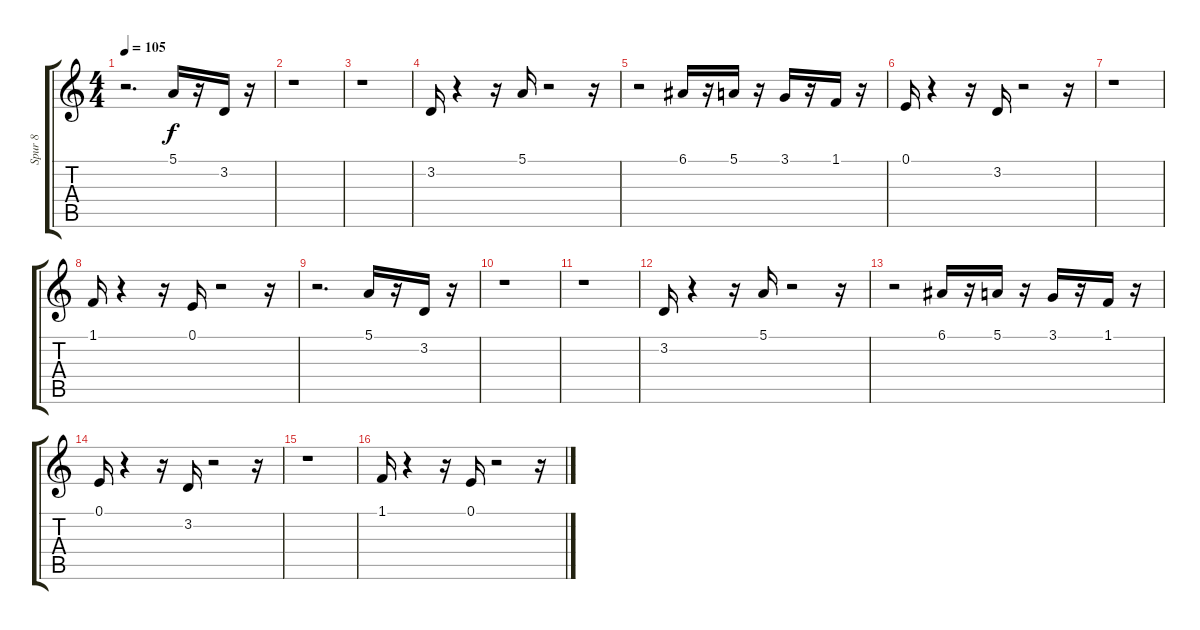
\track ("Spur 8" "Spur 8") {instrument blownbottle}
\staff {score tabs}
\tuning (E4 B3 G3 D3 A2 E2) {hide}
\ts (4 4)
\tempo 105
\clef g2
\ks c
r.2{d dy f} 5.1.16 r.16 3.2.16 r.16 |
r.1 |
r.1 |
3.2.16 r.4 r.16 5.1.16 r.2 r.16 |
r.2 6.1.16 r.16 5.1.16 r.16 3.1.16 r.16 1.1.16 r.16 |
0.1.16 r.4 r.16 3.2.16 r.2 r.16 |
r.1 |
1.1.16 r.4 r.16 0.1.16 r.2 r.16 |
r.2{d} 5.1.16 r.16 3.2.16 r.16 |
r.1 |
r.1 |
3.2.16 r.4 r.16 5.1.16 r.2 r.16 |
r.2 6.1.16 r.16 5.1.16 r.16 3.1.16 r.16 1.1.16 r.16 |
0.1.16 r.4 r.16 3.2.16 r.2 r.16 |
r.1 |
1.1.16 r.4 r.16 0.1.16 r.2 r.16
